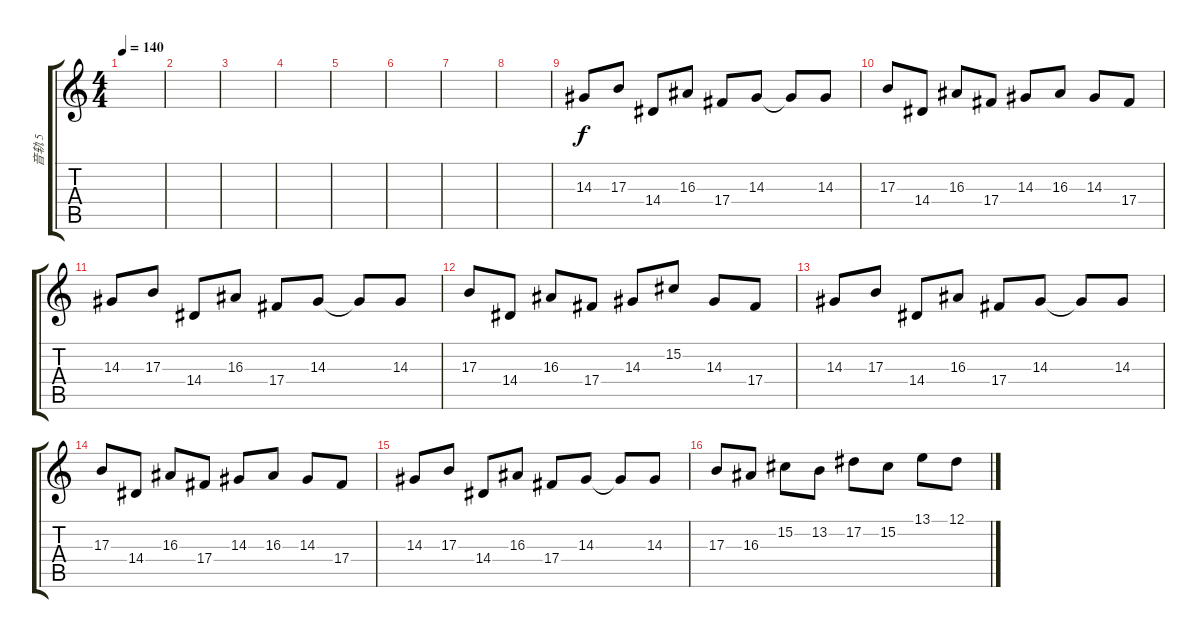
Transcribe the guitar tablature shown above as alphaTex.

\track ("音轨 5" "音轨 5") {instrument fx4atmosphere}
\staff {score tabs}
\tuning (Eb4 Bb3 Gb3 Db3 Ab2 Eb2) {hide}
\ts (4 4)
\tempo 140
\clef g2
\ks c
|
|
|
|
|
|
|
|
14.3.8 17.3.8 14.4.8 16.3.8 17.4.8 14.3.8 14.3{t}.8 14.3.8 |
17.3.8 14.4.8 16.3.8 17.4.8 14.3.8 16.3.8 14.3.8 17.4.8 |
14.3.8 17.3.8 14.4.8 16.3.8 17.4.8 14.3.8 14.3{t}.8 14.3.8 |
17.3.8 14.4.8 16.3.8 17.4.8 14.3.8 15.2.8 14.3.8 17.4.8 |
14.3.8 17.3.8 14.4.8 16.3.8 17.4.8 14.3.8 14.3{t}.8 14.3.8 |
17.3.8 14.4.8 16.3.8 17.4.8 14.3.8 16.3.8 14.3.8 17.4.8 |
14.3.8 17.3.8 14.4.8 16.3.8 17.4.8 14.3.8 14.3{t}.8 14.3.8 |
17.3.8 16.3.8 15.2.8 13.2.8 17.2.8 15.2.8 13.1.8 12.1.8
